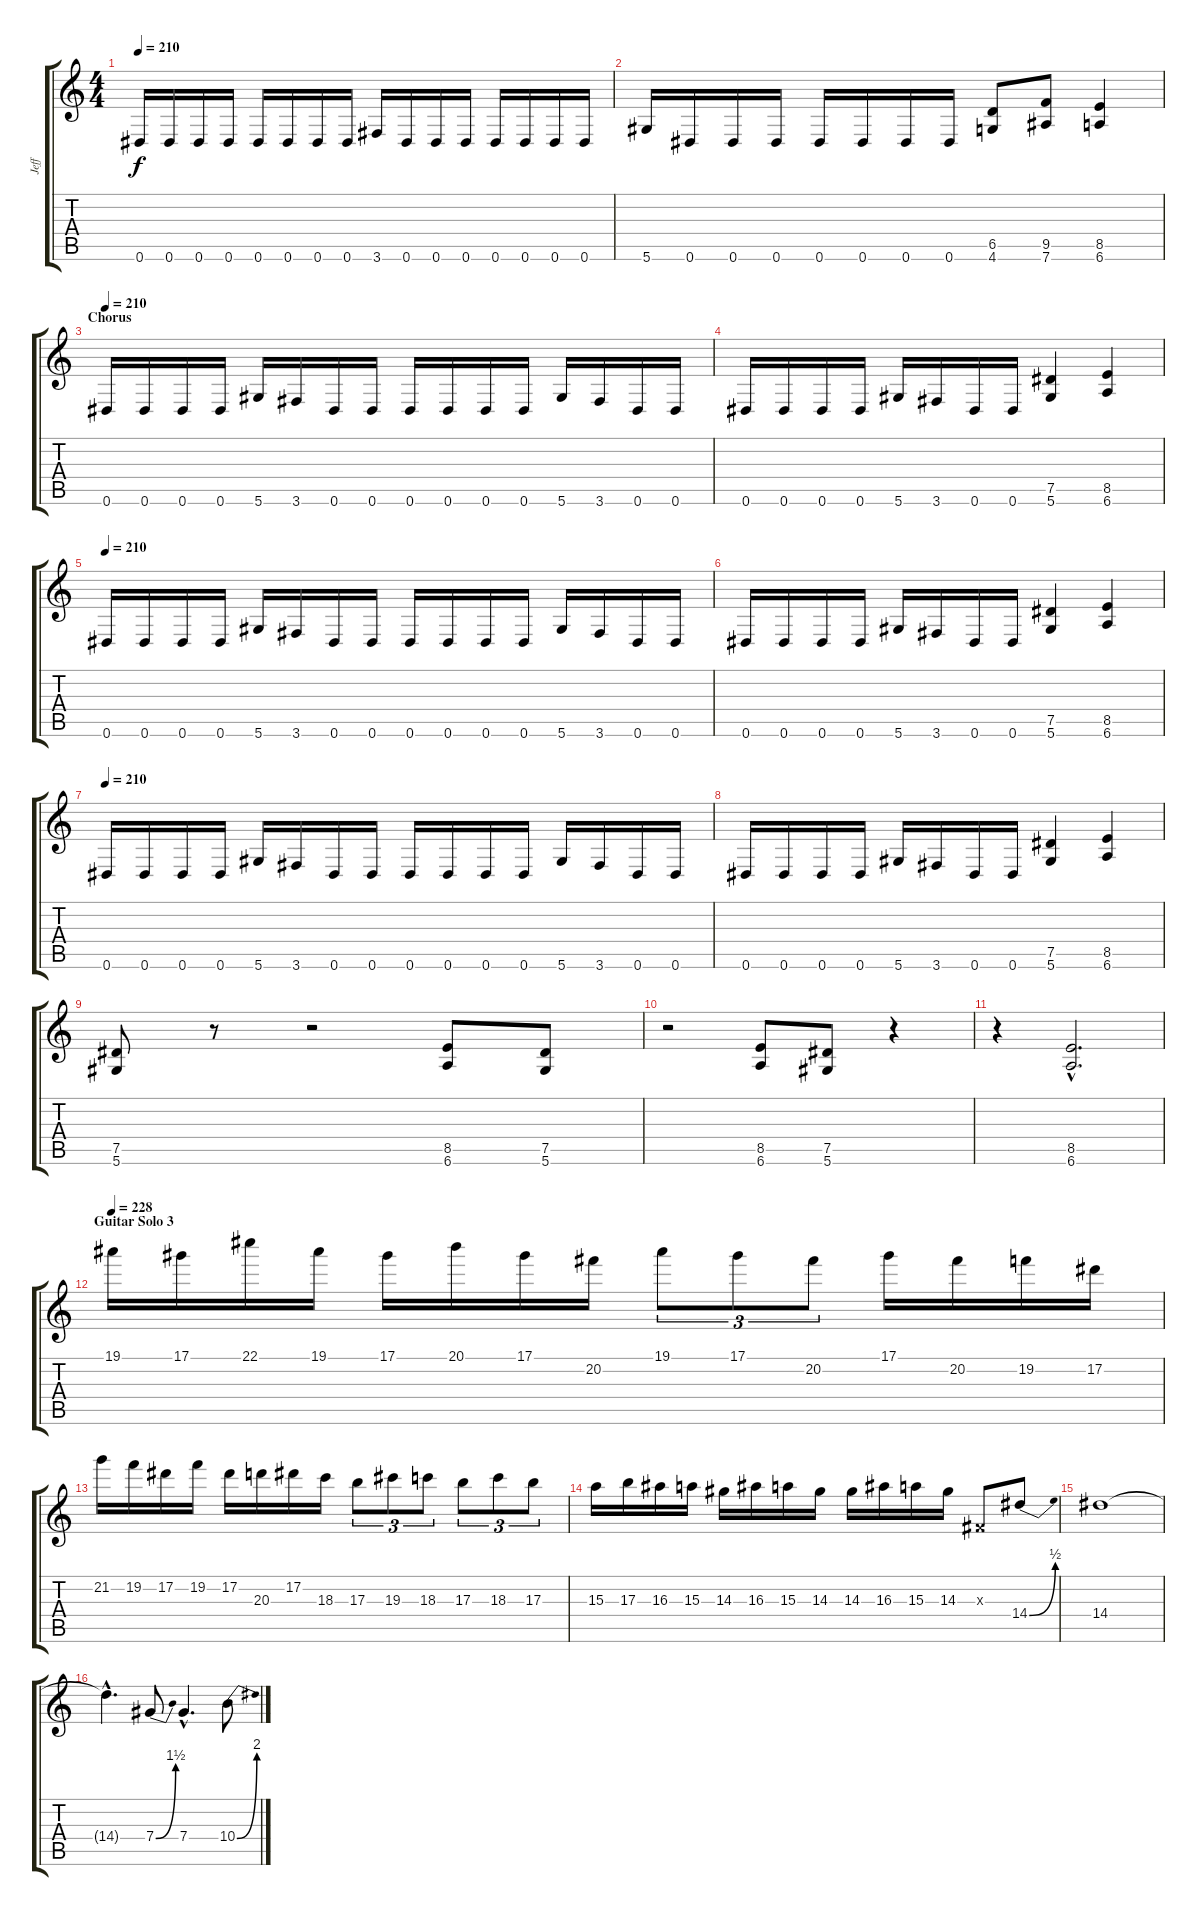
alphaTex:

\track ("Jeff" "Jeff") {instrument distortionguitar}
\staff {score tabs}
\tuning (Eb4 Bb3 Gb3 Db3 Ab2 Eb2) {hide}
\ts (4 4)
\tempo 210
\clef g2
\ks c
0.6.16{dy f} 0.6.16 0.6.16 0.6.16 0.6.16 0.6.16 0.6.16 0.6.16 3.6.16 0.6.16 0.6.16 0.6.16 0.6.16 0.6.16 0.6.16 0.6.16 |
5.6.16 0.6.16 0.6.16 0.6.16 0.6.16 0.6.16 0.6.16 0.6.16 (6.5 4.6).8 (9.5 7.6).8 (8.5 6.6).4 |
\section ("" "Chorus")
\tempo 210
0.6.16 0.6.16 0.6.16 0.6.16 5.6.16 3.6.16 0.6.16 0.6.16 0.6.16 0.6.16 0.6.16 0.6.16 5.6.16 3.6.16 0.6.16 0.6.16 |
0.6.16 0.6.16 0.6.16 0.6.16 5.6.16 3.6.16 0.6.16 0.6.16 (7.5 5.6).4 (8.5 6.6).4 |
\tempo 210
0.6.16 0.6.16 0.6.16 0.6.16 5.6.16 3.6.16 0.6.16 0.6.16 0.6.16 0.6.16 0.6.16 0.6.16 5.6.16 3.6.16 0.6.16 0.6.16 |
0.6.16 0.6.16 0.6.16 0.6.16 5.6.16 3.6.16 0.6.16 0.6.16 (7.5 5.6).4 (8.5 6.6).4 |
\tempo 210
0.6.16 0.6.16 0.6.16 0.6.16 5.6.16 3.6.16 0.6.16 0.6.16 0.6.16 0.6.16 0.6.16 0.6.16 5.6.16 3.6.16 0.6.16 0.6.16 |
0.6.16 0.6.16 0.6.16 0.6.16 5.6.16 3.6.16 0.6.16 0.6.16 (7.5 5.6).4 (8.5 6.6).4 |
(7.5 5.6).8 r.8 r.2 (8.5 6.6).8 (7.5 5.6).8 |
r.2 (8.5 6.6).8 (7.5 5.6).8 r.4 |
r.4 (8.5{hac} 6.6{hac}).2{d} |
\section ("" "Guitar Solo 3")
\tempo 228
19.1.16{volume 16} 17.1.16 22.1.16 19.1.16 17.1.16 20.1.16 17.1.16 20.2.16 19.1.8{tu (3 2)} 17.1.8{tu (3 2)} 20.2.8{tu (3 2)} 17.1.16 20.2.16 19.2.16 17.2.16 |
21.2.16 19.2.16 17.2.16 19.2.16 17.2.16 20.3.16 17.2.16 18.3.16 17.3.8{tu (3 2)} 19.3.8{tu (3 2)} 18.3.8{tu (3 2)} 17.3.8{tu (3 2)} 18.3.8{tu (3 2)} 17.3.8{tu (3 2)} |
15.3.16 17.3.16 16.3.16 15.3.16 14.3.16 16.3.16 15.3.16 14.3.16 14.3.16 16.3.16 15.3.16 14.3.16 0.3{x}.8 14.4{be (bend 0 0 60 2)}.8 |
14.4.1 |
14.4{hac t}.4{d} 7.4{be (bend 0 0 60 6)}.8 7.4{hac}.4{d} 10.4{be (bend 0 0 60 8)}.8
